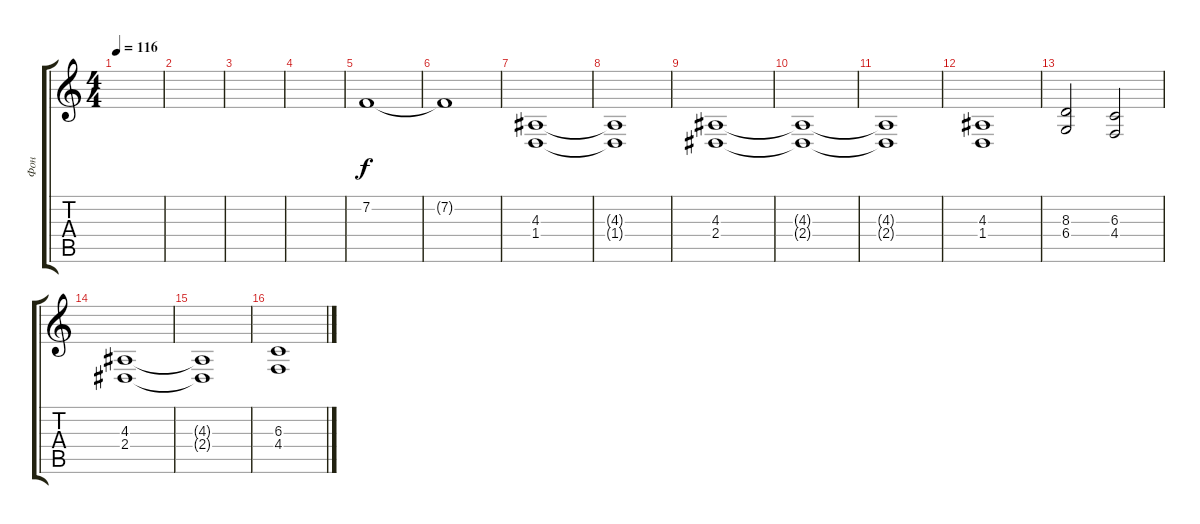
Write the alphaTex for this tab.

\track ("Фон" "Фон") {instrument churchorgan}
\staff {score tabs}
\tuning (Eb4 Bb3 Gb3 Db3 Ab2 Eb2) {hide}
\ts (4 4)
\tempo 116
\clef g2
\ks c
|
|
|
|
7.2.1{volume 8 instrument stringensemble1} |
7.2{t}.1 |
(4.3 1.4).1{volume 8 instrument stringensemble1} |
(4.3{t} 1.4{t}).1 |
(4.3 2.4).1 |
(4.3{t} 2.4{t}).1 |
(4.3{t} 2.4{t}).1 |
(4.3 1.4).1 |
(8.3 6.4).2 (6.3 4.4).2 |
(4.3 2.4).1 |
(4.3{t} 2.4{t}).1 |
(6.3 4.4).1{volume 10}
